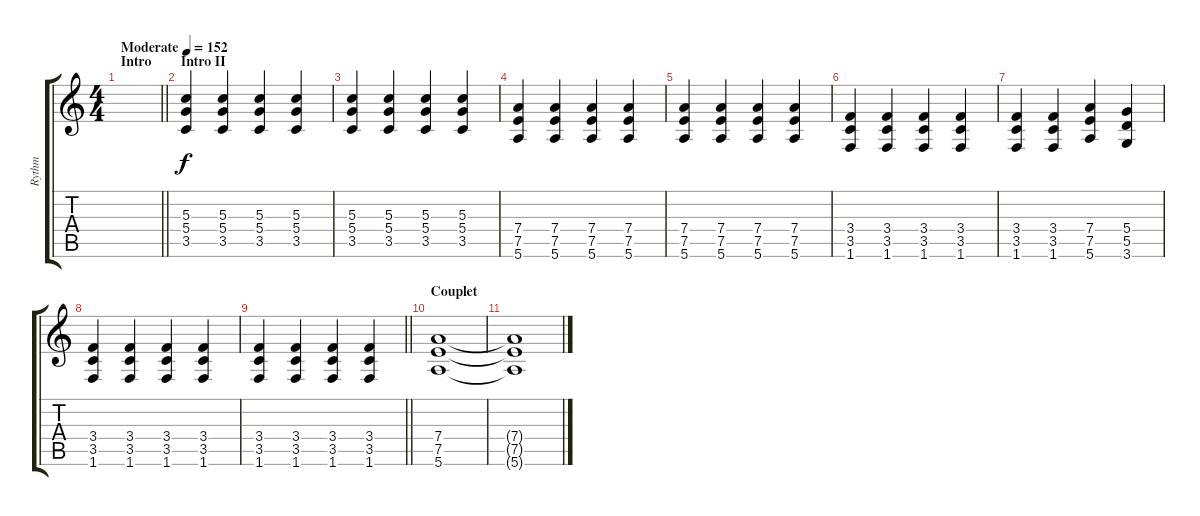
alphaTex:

\track ("Rythm" "Rythm") {instrument overdrivenguitar}
\staff {score tabs}
\tuning (E4 B3 G3 D3 A2 E2) {hide}
\ts (4 4)
\section ("" "Intro")
\tempo (152 "Moderate")
\clef g2
\barLineRight lightlight
\ks c
|
\section ("" "Intro II")
(5.3 5.4 3.5).4 (5.3 5.4 3.5).4 (5.3 5.4 3.5).4 (5.3 5.4 3.5).4 |
(5.3 5.4 3.5).4 (5.3 5.4 3.5).4 (5.3 5.4 3.5).4 (5.3 5.4 3.5).4 |
(7.4 7.5 5.6).4 (7.4 7.5 5.6).4 (7.4 7.5 5.6).4 (7.4 7.5 5.6).4 |
(7.4 7.5 5.6).4 (7.4 7.5 5.6).4 (7.4 7.5 5.6).4 (7.4 7.5 5.6).4 |
(3.4 3.5 1.6).4 (3.4 3.5 1.6).4 (3.4 3.5 1.6).4 (3.4 3.5 1.6).4 |
(3.4 3.5 1.6).4 (3.4 3.5 1.6).4 (7.4 7.5 5.6).4 (5.4 5.5 3.6).4 |
(3.4 3.5 1.6).4 (3.4 3.5 1.6).4 (3.4 3.5 1.6).4 (3.4 3.5 1.6).4 |
\barLineRight lightlight
(3.4 3.5 1.6).4 (3.4 3.5 1.6).4 (3.4 3.5 1.6).4 (3.4 3.5 1.6).4 |
\section ("" "Couplet")
(7.4 7.5 5.6).1 |
(7.4{t} 7.5{t} 5.6{t}).1
